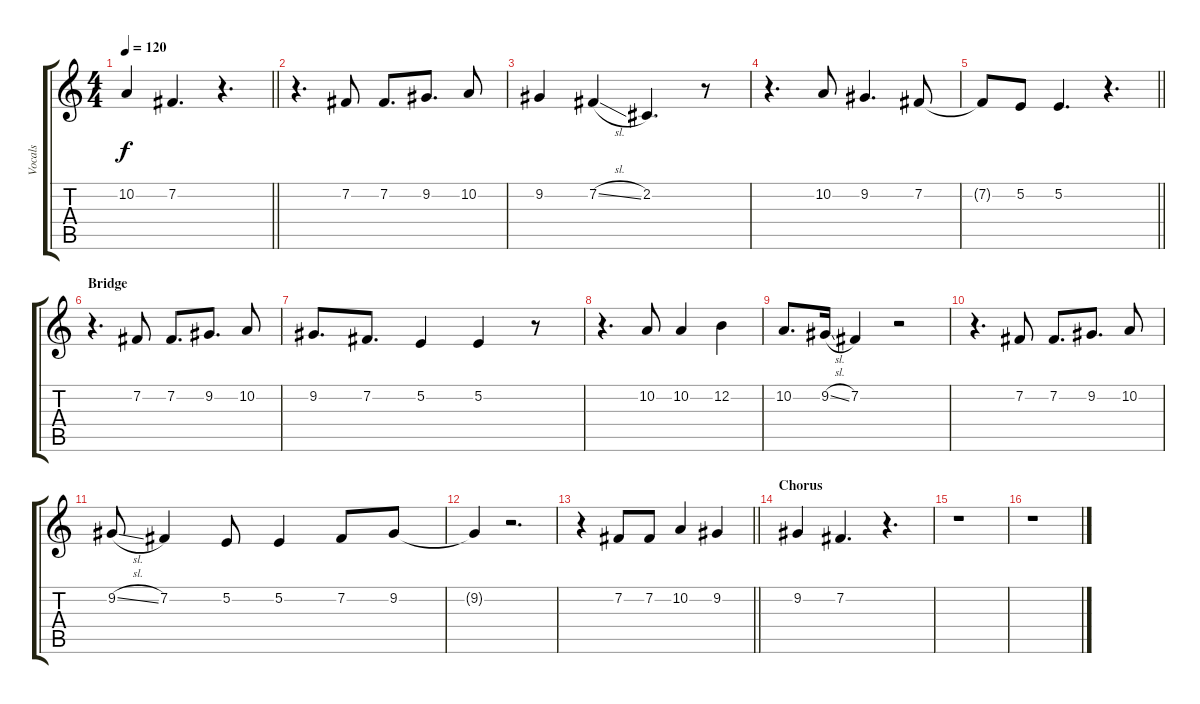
\track ("Vocals" "Vocals") {instrument lead1square}
\staff {score tabs}
\tuning (E4 B3 G3 D3 A2 E2) {hide}
\ts (4 4)
\tempo 120
\clef g2
\barLineRight lightlight
\ks c
10.2{t}.4{dy f} 7.2.4{d} r.4{d} |
r.4{d} 7.2.8 7.2.8{d} 9.2.8{d} 10.2.8 |
9.2.4 7.2{sl}.4 2.2.4{d} r.8 |
r.4{d} 10.2.8 9.2.4{d} 7.2.8 |
\barLineRight lightlight
7.2{t}.8 5.2.8 5.2.4{d} r.4{d} |
\section ("" "Bridge")
r.4{d} 7.2.8 7.2.8{d} 9.2.8{d} 10.2.8 |
9.2.8{d} 7.2.8{d} 5.2.4 5.2.4 r.8 |
r.4{d} 10.2.8 10.2.4 12.2.4 |
10.2.8{d} 9.2{sl}.16 7.2.4 r.2 |
r.4{d} 7.2.8 7.2.8{d} 9.2.8{d} 10.2.8 |
9.2{sl}.8 7.2.4 5.2.8 5.2.4 7.2.8 9.2.8 |
9.2{t}.4 r.2{d} |
\barLineRight lightlight
r.4 7.2.8 7.2.8 10.2.4 9.2.4 |
\section ("" "Chorus")
9.2.4 7.2.4{d} r.4{d} |
r.1 |
r.1
